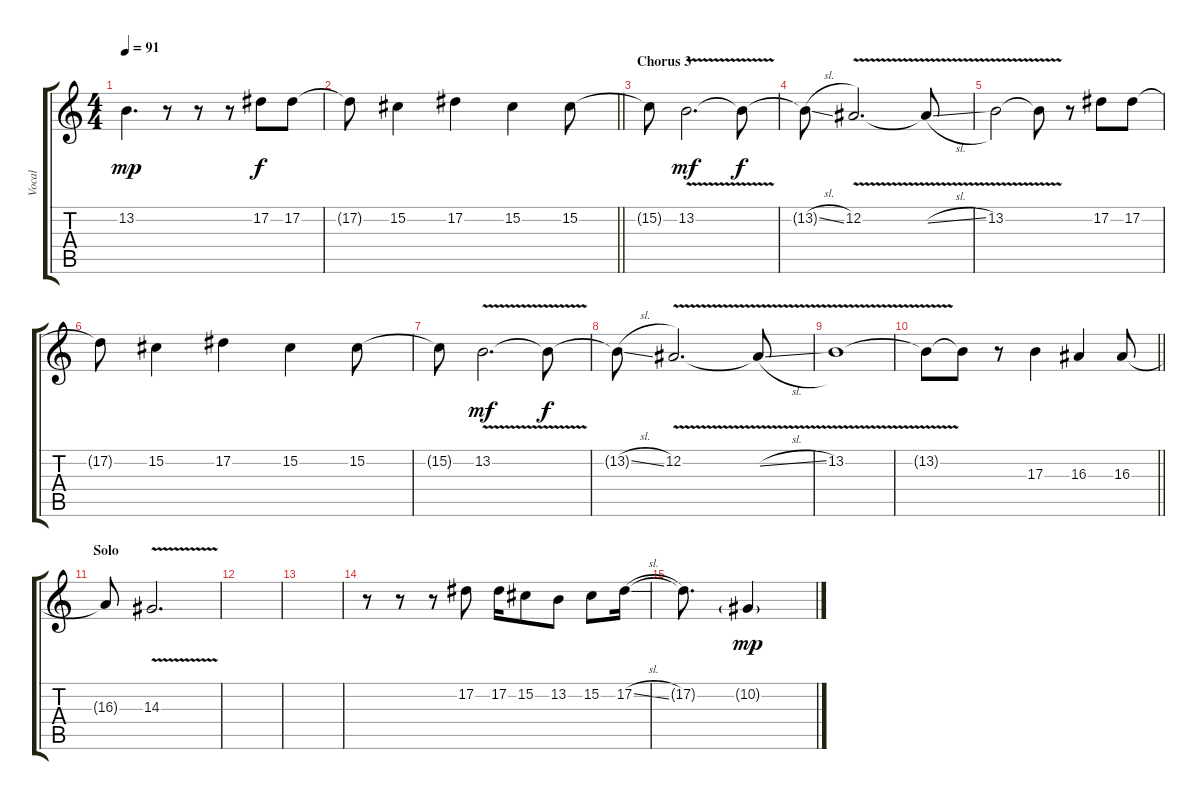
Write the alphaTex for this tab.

\track ("Vocal" "Vocal") {instrument lead2sawtooth}
\staff {score tabs}
\tuning (Eb4 Bb3 Gb3 Db3 Ab2 Db2) {hide}
\ts (4 4)
\tempo 91
\clef g2
\ks c
13.2{t}.4{d dy mp} r.8 r.8 r.8 17.2.8{dy f} 17.2.8 |
\barLineRight lightlight
17.2{t}.8 15.2.4 17.2.4 15.2.4 15.2.8 |
\section ("" "Chorus 3")
15.2{t}.8 13.2{v}.2{d dy mf} 13.2{t}.8{dy f} |
13.2{sl t}.8 12.2{v}.2{d} 12.2{sl t}.8 |
13.2{v}.2 13.2{t}.8 r.8 17.2.8 17.2.8 |
17.2{t}.8 15.2.4 17.2.4 15.2.4 15.2.8 |
15.2{t}.8 13.2{v}.2{d dy mf} 13.2{t}.8{dy f} |
13.2{sl t}.8 12.2{v}.2{d} 12.2{sl t}.8 |
13.2{v}.1 |
\barLineRight lightlight
13.2{t}.8 13.2{t}.8 r.8 17.3.4 16.3.4 16.3.8 |
\section ("" "Solo")
16.3{t}.8 14.3{v}.2{d} |
|
|
r.8 r.8 r.8 17.2.8 17.2.16 15.2.8 13.2.8 15.2.8 17.2{sl}.16 |
17.2{t}.8{d} 10.2{g}.4{dy mp}
